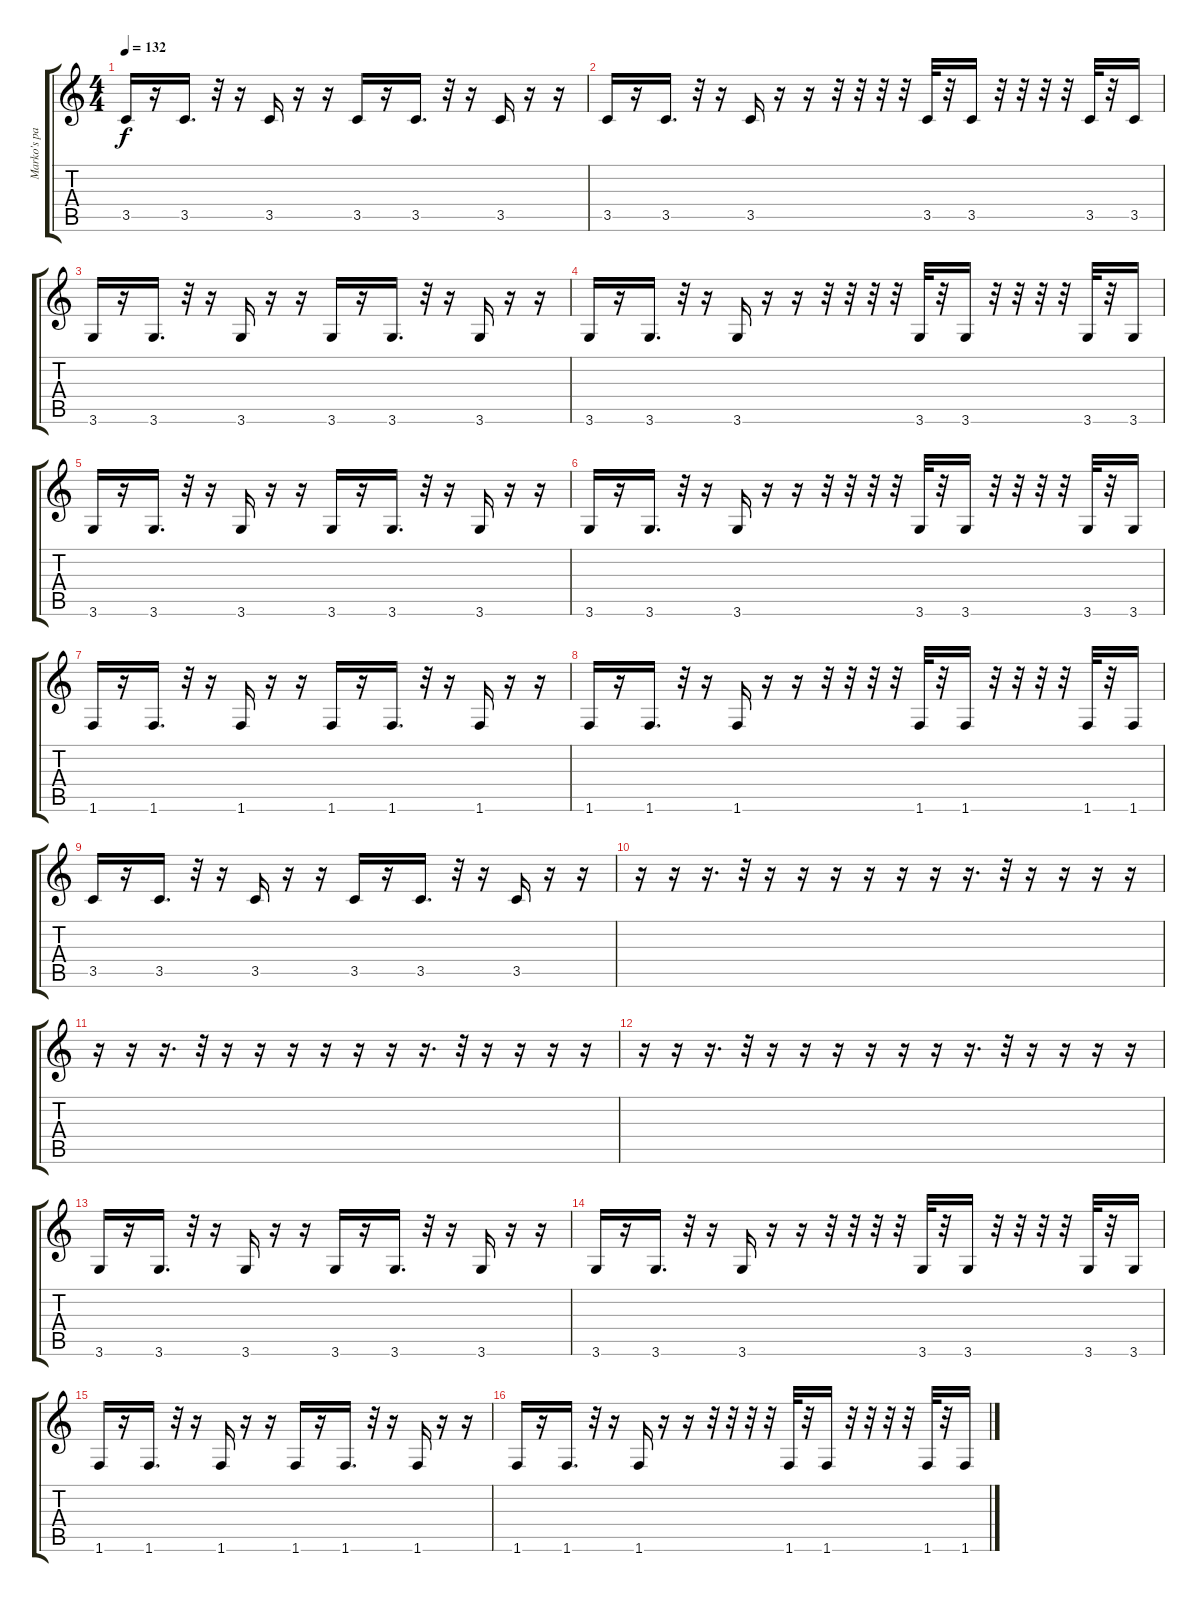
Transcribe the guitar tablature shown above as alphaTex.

\track ("Marko's page" "Marko's pa") {instrument synthbass1}
\staff {score tabs}
\tuning (E4 B3 G3 D3 A2 E2) {hide}
\ts (4 4)
\tempo 132
\clef g2
\ks c
3.5.16{dy f} r.16 3.5.16{d} r.32 r.16 3.5.16 r.16 r.16 3.5.16 r.16 3.5.16{d} r.32 r.16 3.5.16 r.16 r.16 |
3.5.16 r.16 3.5.16{d} r.32 r.16 3.5.16 r.16 r.16 r.32 r.32 r.32 r.32 3.5.32 r.32 3.5.16 r.32 r.32 r.32 r.32 3.5.32 r.32 3.5.16 |
3.6.16 r.16 3.6.16{d} r.32 r.16 3.6.16 r.16 r.16 3.6.16 r.16 3.6.16{d} r.32 r.16 3.6.16 r.16 r.16 |
3.6.16 r.16 3.6.16{d} r.32 r.16 3.6.16 r.16 r.16 r.32 r.32 r.32 r.32 3.6.32 r.32 3.6.16 r.32 r.32 r.32 r.32 3.6.32 r.32 3.6.16 |
3.6.16 r.16 3.6.16{d} r.32 r.16 3.6.16 r.16 r.16 3.6.16 r.16 3.6.16{d} r.32 r.16 3.6.16 r.16 r.16 |
3.6.16 r.16 3.6.16{d} r.32 r.16 3.6.16 r.16 r.16 r.32 r.32 r.32 r.32 3.6.32 r.32 3.6.16 r.32 r.32 r.32 r.32 3.6.32 r.32 3.6.16 |
1.6.16 r.16 1.6.16{d} r.32 r.16 1.6.16 r.16 r.16 1.6.16 r.16 1.6.16{d} r.32 r.16 1.6.16 r.16 r.16 |
1.6.16 r.16 1.6.16{d} r.32 r.16 1.6.16 r.16 r.16 r.32 r.32 r.32 r.32 1.6.32 r.32 1.6.16 r.32 r.32 r.32 r.32 1.6.32 r.32 1.6.16 |
3.5.16 r.16 3.5.16{d} r.32 r.16 3.5.16 r.16 r.16 3.5.16 r.16 3.5.16{d} r.32 r.16 3.5.16 r.16 r.16 |
r.16 r.16 r.16{d} r.32 r.16 r.16 r.16 r.16 r.16 r.16 r.16{d} r.32 r.16 r.16 r.16 r.16 |
r.16 r.16 r.16{d} r.32 r.16 r.16 r.16 r.16 r.16 r.16 r.16{d} r.32 r.16 r.16 r.16 r.16 |
r.16 r.16 r.16{d} r.32 r.16 r.16 r.16 r.16 r.16 r.16 r.16{d} r.32 r.16 r.16 r.16 r.16 |
3.6.16 r.16 3.6.16{d} r.32 r.16 3.6.16 r.16 r.16 3.6.16{volume 12} r.16 3.6.16{d volume 12} r.32 r.16 3.6.16 r.16 r.16 |
3.6.16 r.16 3.6.16{d} r.32 r.16{volume 12} 3.6.16 r.16 r.16 r.32 r.32 r.32 r.32 3.6.32 r.32 3.6.16 r.32 r.32 r.32 r.32 3.6.32 r.32 3.6.16 |
1.6.16 r.16 1.6.16{d} r.32 r.16 1.6.16 r.16 r.16{volume 12} 1.6.16 r.16 1.6.16{d} r.32 r.16{volume 11} 1.6.16 r.16 r.16{volume 10} |
1.6.16{volume 10} r.16 1.6.16{d volume 10} r.32 r.16{volume 10} 1.6.16 r.16 r.16{volume 9} r.32 r.32 r.32{volume 9} r.32 1.6.32 r.32 1.6.16 r.32{volume 8} r.32 r.32 r.32 1.6.32 r.32 1.6.16
